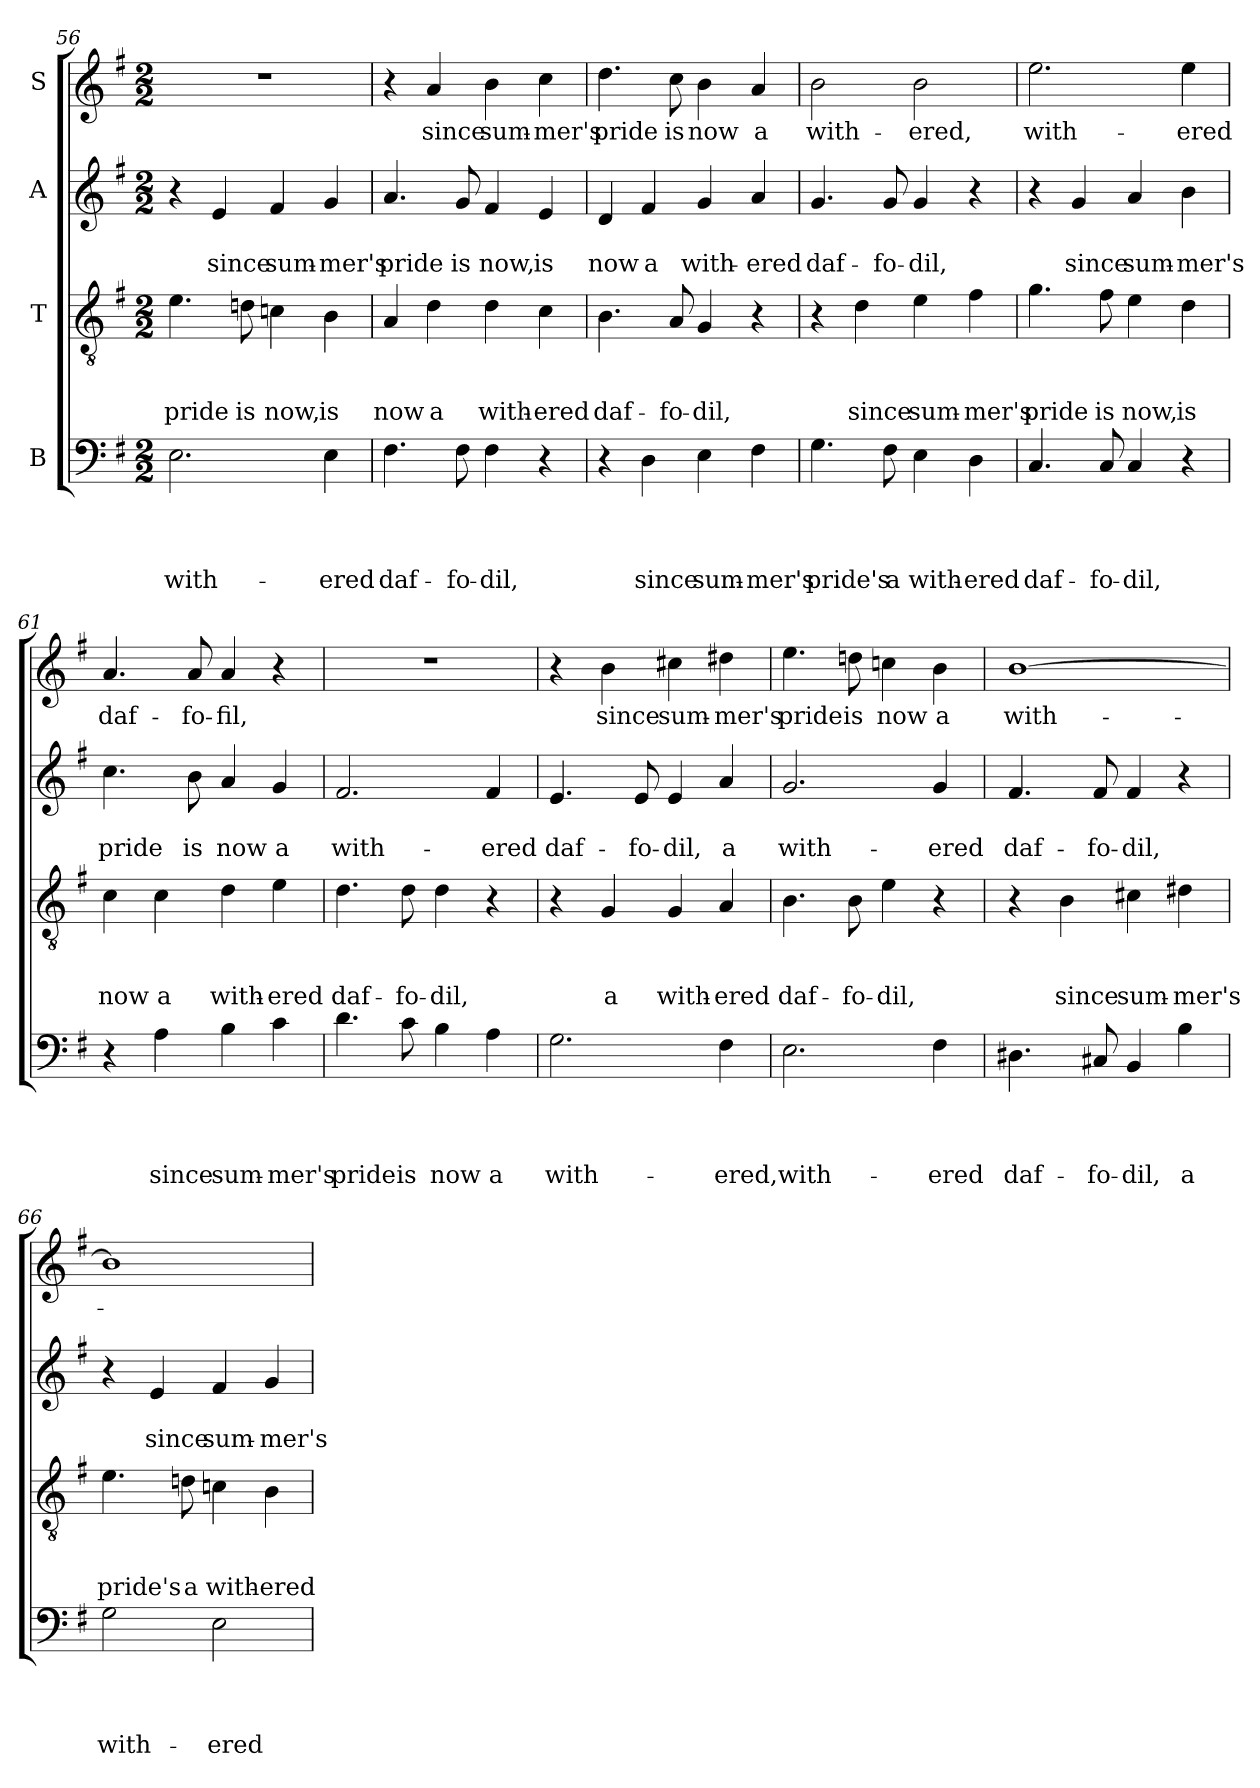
**kern	**text	**text	**text	**text	**kern	**text	**text	**text	**kern	**text	**text	**kern	**text
*part4	*part4	*part4	*part4	*part4	*part3	*part3	*part3	*part3	*part2	*part2	*part2	*part1	*part1
*staff4	*staff4	*staff4	*staff4	*staff4	*staff3	*staff3	*staff3	*staff3	*staff2	*staff2	*staff2	*staff1	*staff1
*I"B	*	*	*	*	*I"T	*	*	*	*I"A	*	*	*I"S	*
*clefF4	*	*	*	*	*clefGv2	*	*	*	*clefG2	*	*	*clefG2	*
*k[f#]	*	*	*	*	*k[f#]	*	*	*	*k[f#]	*	*	*k[f#]	*
*G:	*	*	*	*	*G:	*	*	*	*G:	*	*	*G:	*
*M2/2	*	*	*	*	*M2/2	*	*	*	*M2/2	*	*	*M2/2	*
=56	=56	=56	=56	=56	=56	=56	=56	=56	=56	=56	=56	=56	=56
!	!	!	!	!LO:LY:b	!	!	!	!LO:LY:b	!	!	!	!	!
2.E\	.	.	.	with-	4.e\	.	.	pride	4r	.	.	1r	.
!	!	!	!	!	!	!	!	!	!	!	!LO:LY:b	!	!
.	.	.	.	.	.	.	.	.	4e/	.	since	.	.
!	!	!	!	!	!	!	!	!LO:LY:b	!	!	!	!	!
.	.	.	.	.	8dn\	.	.	is	.	.	.	.	.
!	!	!	!	!	!	!	!	!LO:LY:b	!	!	!LO:LY:b	!	!
.	.	.	.	.	4cn\	.	.	now,	4f#/	.	sum-	.	.
!	!	!	!	!LO:LY:b	!	!	!	!LO:LY:b	!	!	!LO:LY:b:rj	!	!
4E\	.	.	.	-ered	4B\	.	.	is	4g/	.	-mer's	.	.
=57	=57	=57	=57	=57	=57	=57	=57	=57	=57	=57	=57	=57	=57
!	!	!	!	!LO:LY:b	!	!	!	!LO:LY:b	!	!	!LO:LY:b	!	!
4.F#\	.	.	.	daf-	4A/	.	.	now	4.a/	.	pride	4r	.
!	!	!	!	!	!	!	!	!LO:LY:b	!	!	!	!	!LO:LY:b
.	.	.	.	.	4d\	.	.	a	.	.	.	4a/	since
!	!	!	!	!LO:LY:b	!	!	!	!	!	!	!LO:LY:b	!	!
8F#\	.	.	.	-fo-	.	.	.	.	8g/	.	is	.	.
!	!	!	!	!LO:LY:b	!	!	!	!LO:LY:b	!	!	!LO:LY:b	!	!LO:LY:b
4F#\	.	.	.	-dil,	4d\	.	.	with-	4f#/	.	now,	4b\	sum-
!	!	!	!	!	!	!	!	!LO:LY:b	!	!	!LO:LY:b	!	!LO:LY:b:rj
4r	.	.	.	.	4c\	.	.	-ered	4e/	.	is	4cc\	-mer's
=58	=58	=58	=58	=58	=58	=58	=58	=58	=58	=58	=58	=58	=58
!	!	!	!	!	!	!	!	!LO:LY:b	!	!	!LO:LY:b	!	!LO:LY:b
4r	.	.	.	.	4.B\	.	.	daf-	4d/	.	now	4.dd\	pride
!	!	!	!	!LO:LY:b	!	!	!	!	!	!	!LO:LY:b	!	!
4D\	.	.	.	since	.	.	.	.	4f#/	.	a	.	.
!	!	!	!	!	!	!	!	!LO:LY:b	!	!	!	!	!LO:LY:b
.	.	.	.	.	8A/	.	.	-fo-	.	.	.	8cc\	is
!	!	!	!	!LO:LY:b	!	!	!	!LO:LY:b	!	!	!LO:LY:b	!	!LO:LY:b
4E\	.	.	.	sum-	4G/	.	.	-dil,	4g/	.	with-	4b\	now
!	!	!	!	!LO:LY:b:rj	!	!	!	!	!	!	!LO:LY:b	!	!LO:LY:b
4F#\	.	.	.	-mer's	4r	.	.	.	4a/	.	-ered	4a/	a
!!LO:PB:g=z
=59	=59	=59	=59	=59	=59	=59	=59	=59	=59	=59	=59	=59	=59
!	!	!	!	!LO:LY:b	!	!	!	!	!	!	!LO:LY:b	!	!LO:LY:b
4.G\	.	.	.	pride's	4r	.	.	.	4.g/	.	daf-	2b\	with-
!	!	!	!	!	!	!	!	!LO:LY:b	!	!	!	!	!
.	.	.	.	.	4d\	.	.	since	.	.	.	.	.
!	!	!	!	!LO:LY:b	!	!	!	!	!	!	!LO:LY:b	!	!
8F#\	.	.	.	a	.	.	.	.	8g/	.	-fo-	.	.
!	!	!	!	!LO:LY:b	!	!	!	!LO:LY:b	!	!	!LO:LY:b	!	!LO:LY:b
4E\	.	.	.	with-	4e\	.	.	sum-	4g/	.	-dil,	2b\	-ered,
!	!	!	!	!LO:LY:b:rj	!	!	!	!LO:LY:b:rj	!	!	!	!	!
4D\	.	.	.	-ered	4f#\	.	.	-mer's	4r	.	.	.	.
=60	=60	=60	=60	=60	=60	=60	=60	=60	=60	=60	=60	=60	=60
!	!	!	!	!LO:LY:b	!	!	!	!LO:LY:b	!	!	!	!	!LO:LY:b
4.C/	.	.	.	daf-	4.g\	.	.	pride	4r	.	.	2.ee\	with-
!	!	!	!	!	!	!	!	!	!	!	!LO:LY:b	!	!
.	.	.	.	.	.	.	.	.	4g/	.	since	.	.
!	!	!	!	!LO:LY:b	!	!	!	!LO:LY:b	!	!	!	!	!
8C/	.	.	.	-fo-	8f#\	.	.	is	.	.	.	.	.
!	!	!	!	!LO:LY:b	!	!	!	!LO:LY:b	!	!	!LO:LY:b	!	!
4C/	.	.	.	-dil,	4e\	.	.	now,	4a/	.	sum-	.	.
!	!	!	!	!	!	!	!	!LO:LY:b	!	!	!LO:LY:b:rj	!	!LO:LY:b
4r	.	.	.	.	4d\	.	.	is	4b\	.	-mer's	4ee\	-ered
=61	=61	=61	=61	=61	=61	=61	=61	=61	=61	=61	=61	=61	=61
!	!	!	!	!	!	!	!	!LO:LY:b	!	!	!LO:LY:b	!	!LO:LY:b
4r	.	.	.	.	4c\	.	.	now	4.cc\	.	pride	4.a/	daf-
!	!	!	!	!LO:LY:b	!	!	!	!LO:LY:b	!	!	!	!	!
4A\	.	.	.	since	4c\	.	.	a	.	.	.	.	.
!	!	!	!	!	!	!	!	!	!	!	!LO:LY:b	!	!LO:LY:b
.	.	.	.	.	.	.	.	.	8b\	.	is	8a/	-fo-
!	!	!	!	!LO:LY:b	!	!	!	!LO:LY:b	!	!	!LO:LY:b	!	!LO:LY:b
4B\	.	.	.	sum-	4d\	.	.	with-	4a/	.	now	4a/	-fil,
!	!	!	!	!LO:LY:b:rj	!	!	!	!LO:LY:b:rj	!	!	!LO:LY:b	!	!
4c\	.	.	.	-mer's	4e\	.	.	-ered	4g/	.	a	4r	.
=62	=62	=62	=62	=62	=62	=62	=62	=62	=62	=62	=62	=62	=62
!	!	!	!	!LO:LY:b	!	!	!	!LO:LY:b	!	!	!LO:LY:b	!	!
4.d\	.	.	.	pride	4.d\	.	.	daf-	2.f#/	.	with-	1r	.
!	!	!	!	!LO:LY:b	!	!	!	!LO:LY:b	!	!	!	!	!
8c\	.	.	.	is	8d\	.	.	-fo-	.	.	.	.	.
!	!	!	!	!LO:LY:b	!	!	!	!LO:LY:b	!	!	!	!	!
4B\	.	.	.	now	4d\	.	.	-dil,	.	.	.	.	.
!	!	!	!	!LO:LY:b	!	!	!	!	!	!	!LO:LY:b	!	!
4A\	.	.	.	a	4r	.	.	.	4f#/	.	-ered	.	.
=63	=63	=63	=63	=63	=63	=63	=63	=63	=63	=63	=63	=63	=63
!	!	!	!	!LO:LY:b	!	!	!	!	!	!	!LO:LY:b	!	!
2.G\	.	.	.	with-	4r	.	.	.	4.e/	.	daf-	4r	.
!	!	!	!	!	!	!	!	!LO:LY:b	!	!	!	!	!LO:LY:b
.	.	.	.	.	4G/	.	.	a	.	.	.	4b\	since
!	!	!	!	!	!	!	!	!	!	!	!LO:LY:b	!	!
.	.	.	.	.	.	.	.	.	8e/	.	-fo-	.	.
!	!	!	!	!	!	!	!	!LO:LY:b	!	!	!LO:LY:b	!	!LO:LY:b
.	.	.	.	.	4G/	.	.	with-	4e/	.	-dil,	4cc#X\	sum-
!	!	!	!	!LO:LY:b	!	!	!	!LO:LY:b:rj	!	!	!LO:LY:b	!	!LO:LY:b:rj
4F#\	.	.	.	-ered,	4A/	.	.	-ered	4a/	.	a	4dd#X\	-mer's
=64	=64	=64	=64	=64	=64	=64	=64	=64	=64	=64	=64	=64	=64
!	!	!	!	!LO:LY:b	!	!	!	!LO:LY:b	!	!	!LO:LY:b	!	!LO:LY:b
2.E\	.	.	.	with-	4.B\	.	.	daf-	2.g/	.	with-	4.ee\	pride
!	!	!	!	!	!	!	!	!LO:LY:b	!	!	!	!	!LO:LY:b
.	.	.	.	.	8B\	.	.	-fo-	.	.	.	8ddn\	is
!	!	!	!	!	!	!	!	!LO:LY:b	!	!	!	!	!LO:LY:b
.	.	.	.	.	4e\	.	.	-dil,	.	.	.	4ccn\	now
!	!	!	!	!LO:LY:b	!	!	!	!	!	!	!LO:LY:b	!	!LO:LY:b
4F#\	.	.	.	-ered	4r	.	.	.	4g/	.	-ered	4b\	a
!!LO:LB:g=z
=65	=65	=65	=65	=65	=65	=65	=65	=65	=65	=65	=65	=65	=65
!	!	!	!	!LO:LY:b	!	!	!	!	!	!	!LO:LY:b	!	!LO:LY:b
4.D#X\	.	.	.	daf-	4r	.	.	.	4.f#/	.	daf-	[>1b	with-
!	!	!	!	!	!	!	!	!LO:LY:b	!	!	!	!	!
.	.	.	.	.	4B\	.	.	since	.	.	.	.	.
!	!	!	!	!LO:LY:b	!	!	!	!	!	!	!LO:LY:b	!	!
8C#X/	.	.	.	-fo-	.	.	.	.	8f#/	.	-fo-	.	.
!	!	!	!	!LO:LY:b	!	!	!	!LO:LY:b	!	!	!LO:LY:b	!	!
4BB/	.	.	.	-dil,	4c#X\	.	.	sum-	4f#/	.	-dil,	.	.
!	!	!	!	!LO:LY:b	!	!	!	!LO:LY:b:rj	!	!	!	!	!
4B\	.	.	.	a	4d#X\	.	.	-mer's	4r	.	.	.	.
=66	=66	=66	=66	=66	=66	=66	=66	=66	=66	=66	=66	=66	=66
!	!	!	!	!LO:LY:b	!	!	!	!LO:LY:b	!	!	!	!	!
2G\	.	.	.	with-	4.e\	.	.	pride's	4r	.	.	1b]	.
!	!	!	!	!	!	!	!	!	!	!	!LO:LY:b	!	!
.	.	.	.	.	.	.	.	.	4e/	.	since	.	.
!	!	!	!	!	!	!	!	!LO:LY:b	!	!	!	!	!
.	.	.	.	.	8dn\	.	.	a	.	.	.	.	.
!	!	!	!	!LO:LY:b	!	!	!	!LO:LY:b	!	!	!LO:LY:b	!	!
2E\	.	.	.	-ered	4cn\	.	.	with-	4f#/	.	sum-	.	.
!	!	!	!	!	!	!	!	!LO:LY:b:rj	!	!	!LO:LY:b:rj	!	!
.	.	.	.	.	4B\	.	.	-ered	4g/	.	-mer's	.	.
=	=	=	=	=	=	=	=	=	=	=	=	=	=
*-	*-	*-	*-	*-	*-	*-	*-	*-	*-	*-	*-	*-	*-
